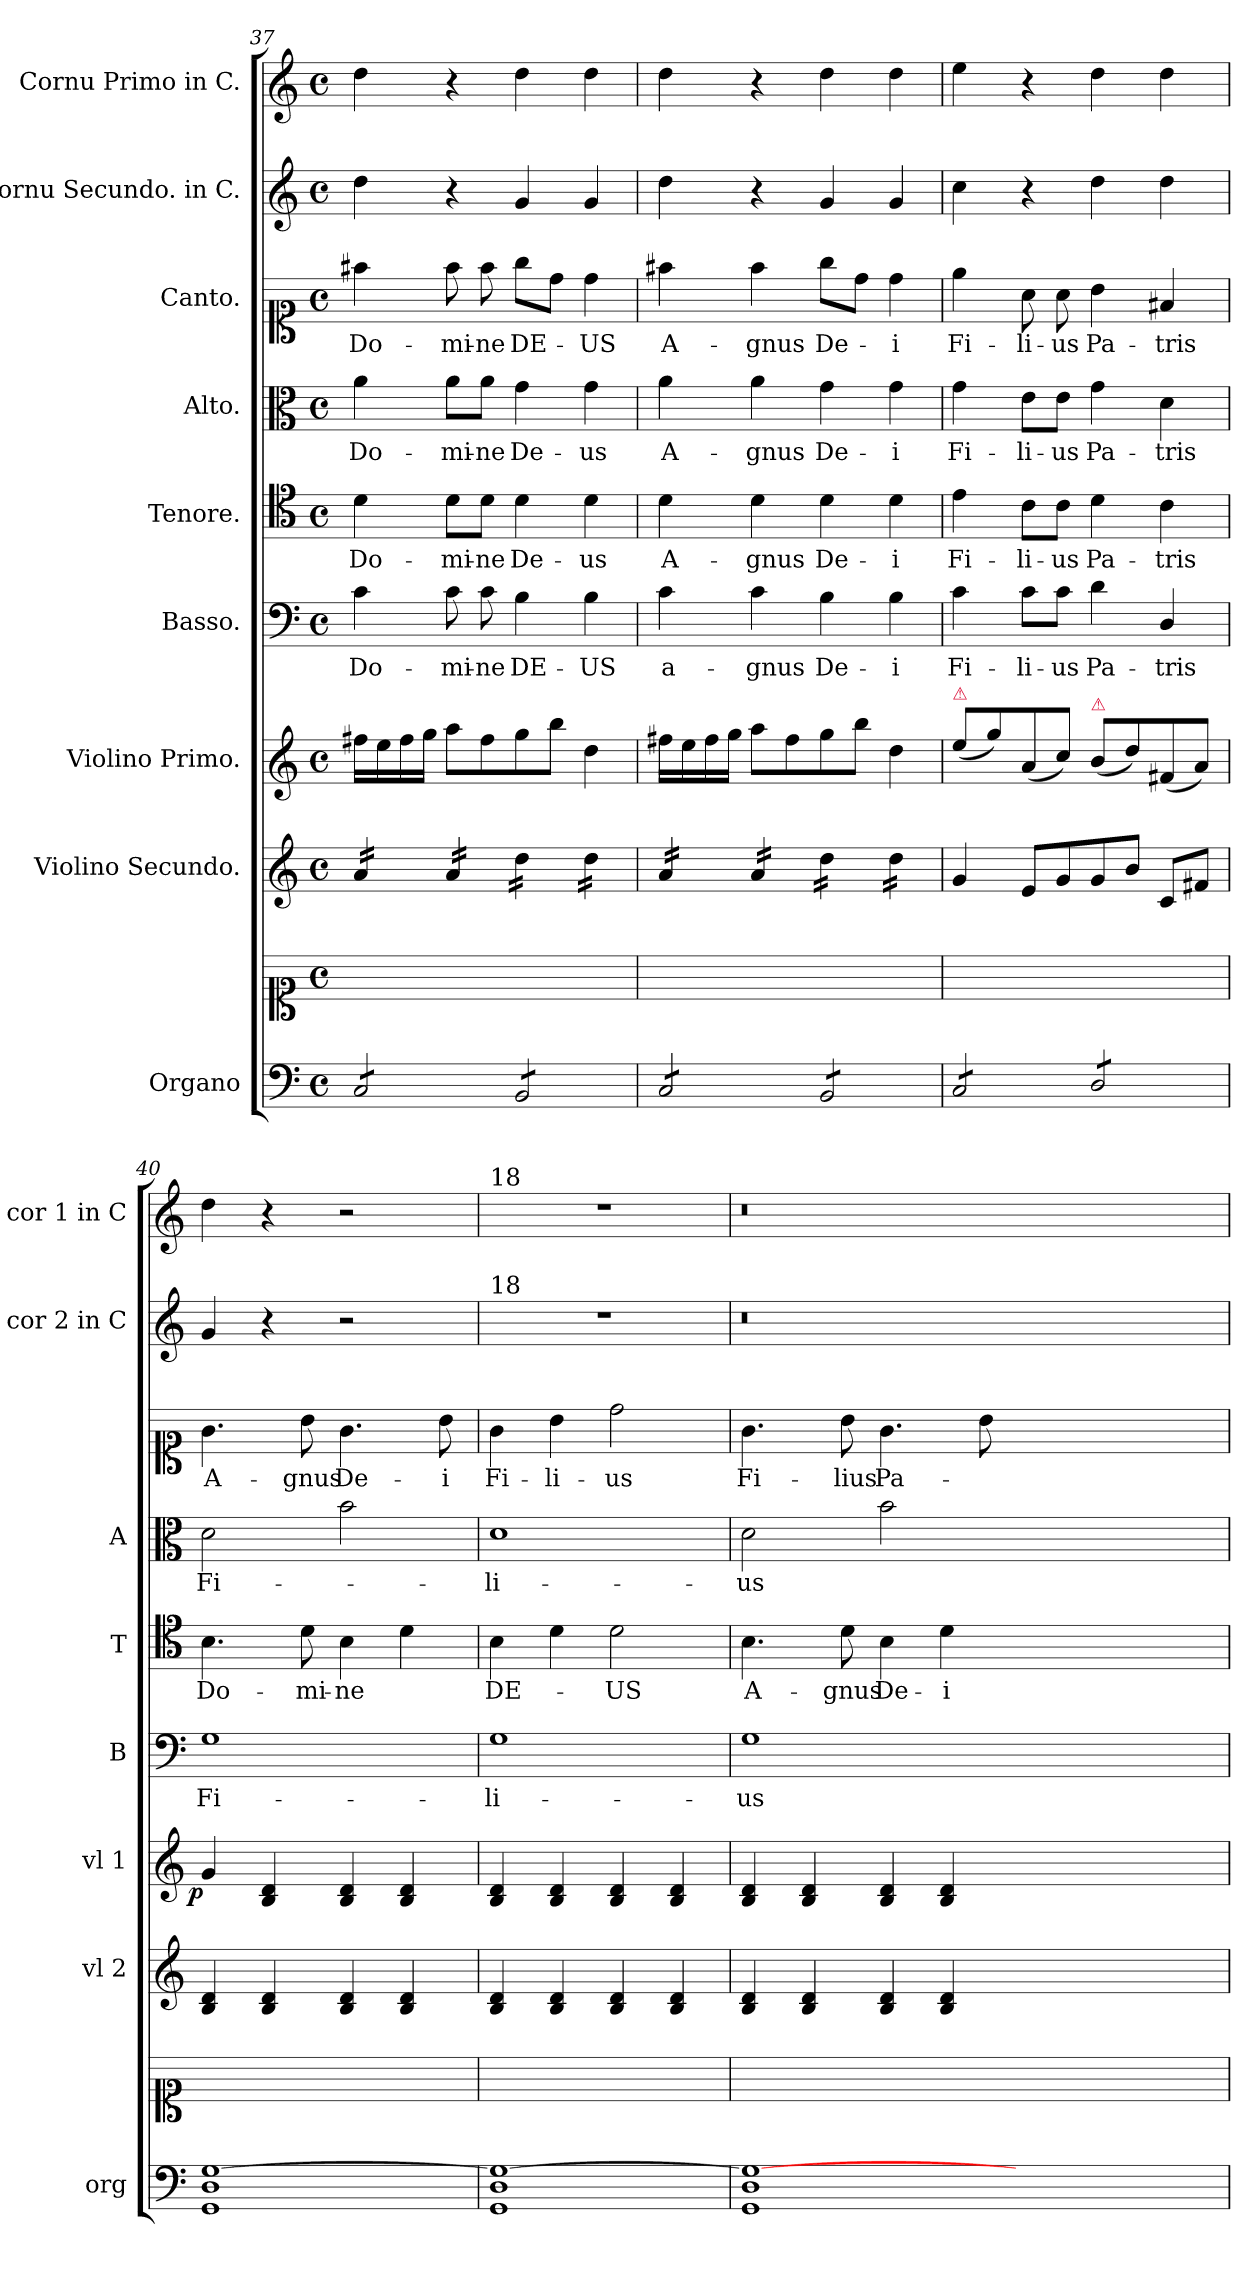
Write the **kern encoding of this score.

**kern	**kern	**kern	**kern	**dynam	**kern	**text	**kern	**text	**kern	**text	**kern	**text	**kern	**kern
*part9	*part9	*part8	*part7	*part7	*part6	*part6	*part5	*part5	*part4	*part4	*part3	*part3	*part2	*part1
*staff10	*staff9	*staff8	*staff7	*staff7	*staff6	*staff6	*staff5	*staff5	*staff4	*staff4	*staff3	*staff3	*staff2	*staff1
*I"Organo	*	*I"Violino Secundo.	*I"Violino Primo.	*	*I"Basso.	*	*I"Tenore.	*	*I"Alto.	*	*I"Canto.	*	*I"Cornu Secundo. in C.	*I"Cornu Primo in C.
*I'org	*	*I'vl 2	*I'vl 1	*	*I'B	*	*I'T	*	*I'A	*	*	*	*I'cor 2 in C	*I'cor 1 in C
*clefF4	*clefC1	*clefG2	*clefG2	*	*clefF4	*	*clefC4	*	*clefC3	*	*clefC1	*	*clefG2	*clefG2
*k[]	*k[]	*k[]	*k[]	*	*k[]	*	*k[]	*	*k[]	*	*k[]	*	*k[]	*k[]
*M4/4	*M4/4	*M4/4	*M4/4	*	*M4/4	*	*M4/4	*	*M4/4	*	*M4/4	*	*M4/4	*M4/4
*met(c)	*met(c)	*met(c)	*met(c)	*	*met(c)	*	*met(c)	*	*met(c)	*	*met(c)	*	*met(c)	*met(c)
=37	=37	=37	=37	=37	=37	=37	=37	=37	=37	=37	=37	=37	=37	=37
!LO:TX:a:i:t=Tutti.	!	!	!	!	!	!	!	!	!	!	!	!	!	!
*tremolo	*	*	*	*	*	*	*	*	*	*	*	*	*	*
*	*	*tremolo	*	*	*	*	*	*	*	*	*	*	*	*
8C/L	1ryy	16a/LL	16ff#X\LL	.	4c\	Do-	4d\	Do-	4a\	Do-	4ff#X\	Do-	4dd\	4dd\
.	.	16a/	16ee\	.	.	.	.	.	.	.	.	.	.	.
8C/	.	16a/	16ff#\	.	.	.	.	.	.	.	.	.	.	.
.	.	16a/JJ	16gg\JJ	.	.	.	.	.	.	.	.	.	.	.
8C/	.	16a/LL	8aa\L	.	8c\	-mi-	8d\L	-mi-	8a\L	-mi-	8ff#\	-mi-	4r	4r
.	.	16a/	.	.	.	.	.	.	.	.	.	.	.	.
8C/J	.	16a/	8ff#\	.	8c\	-ne	8d\J	-ne	8a\J	-ne	8ff#\	-ne	.	.
.	.	16a/JJ	.	.	.	.	.	.	.	.	.	.	.	.
8BB/L	.	16dd\LL	8gg\	.	4B\	DE-	4d\	De-	4g\	De-	8gg\L	DE-	4g/	4dd\
.	.	16dd\	.	.	.	.	.	.	.	.	.	.	.	.
8BB/	.	16dd\	8bb\J	.	.	.	.	.	.	.	8dd\J	.	.	.
.	.	16dd\JJ	.	.	.	.	.	.	.	.	.	.	.	.
8BB/	.	16dd\LL	4dd\	.	4B\	-US	4d\	-us	4g\	-us	4dd\	-US	4g/	4dd\
.	.	16dd\	.	.	.	.	.	.	.	.	.	.	.	.
8BB/J	.	16dd\	.	.	.	.	.	.	.	.	.	.	.	.
.	.	16dd\JJ	.	.	.	.	.	.	.	.	.	.	.	.
=38	=38	=38	=38	=38	=38	=38	=38	=38	=38	=38	=38	=38	=38	=38
8C/L	1ryy	16a/LL	16ff#X\LL	.	4c\	a-	4d\	A-	4a\	A-	4ff#X\	A-	4dd\	4dd\
.	.	16a/	16ee\	.	.	.	.	.	.	.	.	.	.	.
8C/	.	16a/	16ff#\	.	.	.	.	.	.	.	.	.	.	.
.	.	16a/JJ	16gg\JJ	.	.	.	.	.	.	.	.	.	.	.
8C/	.	16a/LL	8aa\L	.	4c\	-gnus	4d\	-gnus	4a\	-gnus	4ff#\	-gnus	4r	4r
.	.	16a/	.	.	.	.	.	.	.	.	.	.	.	.
8C/J	.	16a/	8ff#\	.	.	.	.	.	.	.	.	.	.	.
.	.	16a/JJ	.	.	.	.	.	.	.	.	.	.	.	.
8BB/L	.	16dd\LL	8gg\	.	4B\	De-	4d\	De-	4g\	De-	8gg\L	De-	4g/	4dd\
.	.	16dd\	.	.	.	.	.	.	.	.	.	.	.	.
8BB/	.	16dd\	8bb\J	.	.	.	.	.	.	.	8dd\J	.	.	.
.	.	16dd\JJ	.	.	.	.	.	.	.	.	.	.	.	.
8BB/	.	16dd\LL	4dd\	.	4B\	-i	4d\	-i	4g\	-i	4dd\	-i	4g/	4dd\
.	.	16dd\	.	.	.	.	.	.	.	.	.	.	.	.
8BB/J	.	16dd\	.	.	.	.	.	.	.	.	.	.	.	.
.	.	16dd\JJ	.	.	.	.	.	.	.	.	.	.	.	.
*	*	*Xtremolo	*	*	*	*	*	*	*	*	*	*	*	*
=39	=39	=39	=39	=39	=39	=39	=39	=39	=39	=39	=39	=39	=39	=39
!	!	!	!LO:TX:a:color=crimson:t=⚠	!	!	!	!	!	!	!	!	!	!	!
8C/L	1ryy	4g/	(>8ee\L	.	4c\	Fi-	4e\	Fi-	4g\	Fi-	4ee\	Fi-	4cc\	4ee\
8C/	.	.	8gg\)	.	.	.	.	.	.	.	.	.	.	.
8C/	.	8e/L	(<8a/	.	8c\L	-li-	8c\L	-li-	8e\L	-li-	8a\	-li-	4r	4r
8C/J	.	8g/	8cc/J)	.	8c\J	-us	8c\J	-us	8e\J	-us	8a\	-us	.	.
!	!	!	!LO:TX:a:color=crimson:t=⚠	!	!	!	!	!	!	!	!	!	!	!
8D/L	.	8g/	(>8b\L	.	4d\	Pa-	4d\	Pa-	4g\	Pa-	4b\	Pa-	4dd\	4dd\
8D/	.	8b/J	8dd\)	.	.	.	.	.	.	.	.	.	.	.
8D/	.	8c/L	(<8f#X/	.	4D/	-tris	4c\	-tris	4d\	-tris	4f#X/	-tris	4dd\	4dd\
8D/J	.	8f#X/J	8a/J)	.	.	.	.	.	.	.	.	.	.	.
*Xtremolo	*	*	*	*	*	*	*	*	*	*	*	*	*	*
=40	=40	=40	=40	=40	=40	=40	=40	=40	=40	=40	=40	=40	=40	=40
!	!	!	!	!LO:DY:b:rj	!	!	!	!	!	!	!	!	!	!
1GG 1D [>1G	1ryy	4B/ 4d/	4g/	p	1G	Fi-	4.B\	Do-	2d\	Fi-	4.g\	A-	4g/	4dd\
.	.	4B/ 4d/	4B/ 4d/	.	.	.	.	.	.	.	.	.	4r	4r
.	.	.	.	.	.	.	8d\	-mi-	.	.	8b\	-gnus	.	.
.	.	4B/ 4d/	4B/ 4d/	.	.	.	4B\	-ne	2b\	.	4.g\	De-	2r	2r
.	.	4B/ 4d/	4B/ 4d/	.	.	.	4d\	.	.	.	.	.	.	.
.	.	.	.	.	.	.	.	.	.	.	8b\	-i	.	.
=41	=41	=41	=41	=41	=41	=41	=41	=41	=41	=41	=41	=41	=41	=41
!	!	!	!	!	!	!	!	!	!	!	!	!	!	!LO:TX:a:t=18
!	!	!	!	!	!	!	!	!	!	!	!	!	!LO:TX:a:t=18	!
1GG 1D 1G_>	1ryy	4B/ 4d/	4B/ 4d/	.	1G	-li-	4B\	DE-	1d	-li-	4g\	Fi-	1r	1r
.	.	4B/ 4d/	4B/ 4d/	.	.	.	4d\	.	.	.	4b\	-li-	.	.
.	.	4B/ 4d/	4B/ 4d/	.	.	.	2d\	-US	.	.	2dd\	-us	.	.
.	.	4B/ 4d/	4B/ 4d/	.	.	.	.	.	.	.	.	.	.	.
=42	=42	=42	=42	=42	=42	=42	=42	=42	=42	=42	=42	=42	=42	=42
1GG 1D 1G_	1ryy	4B/ 4d/	4B/ 4d/	.	1G	-us	4.B\	A-	2d\	-us	4.g\	Fi-	0.r	0.r
.	.	4B/ 4d/	4B/ 4d/	.	.	.	.	.	.	.	.	.	.	.
.	.	.	.	.	.	.	8d\	-gnus	.	.	8b\	-lius	.	.
.	.	4B/ 4d/	4B/ 4d/	.	.	.	4B\	De-	2b\	.	4.g\	Pa-	.	.
.	.	4B/ 4d/	4B/ 4d/	.	.	.	4d\	-i	.	.	.	.	.	.
.	.	.	.	.	.	.	.	.	.	.	8b\	.	.	.
0ryy	0ryy	0ryy	0ryy	.	0ryy	.	0ryy	.	0ryy	.	0ryy	.	.	.
=	=	=	=	=	=	=	=	=	=	=	=	=	=	=
*-	*-	*-	*-	*-	*-	*-	*-	*-	*-	*-	*-	*-	*-	*-
